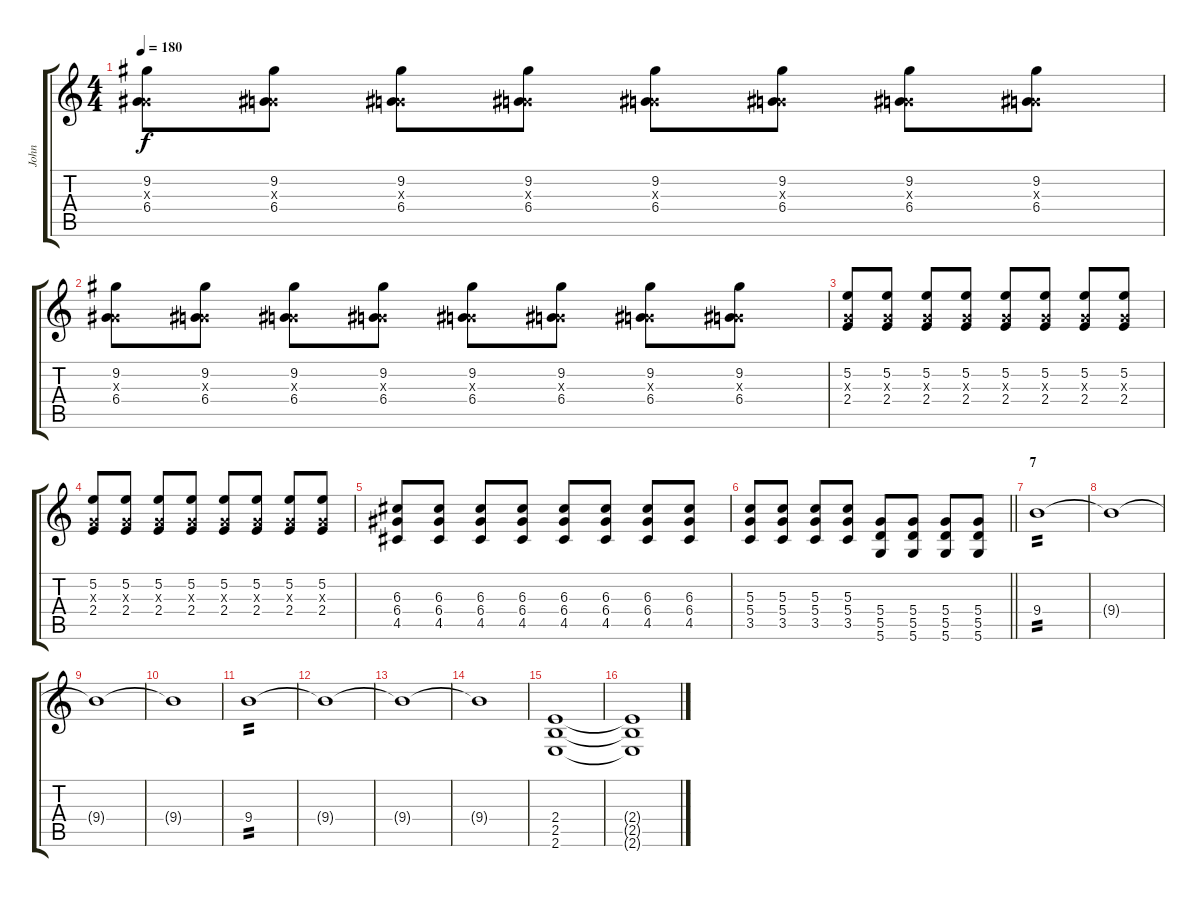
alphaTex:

\track ("John" "John") {instrument distortionguitar}
\staff {score tabs}
\tuning (E4 B3 G3 D3 A2 D2) {hide}
\ts (4 4)
\tempo 180
\clef g2
\ks c
(9.2 0.3{x} 6.4).8{dy f} (9.2 0.3{x} 6.4).8 (9.2 0.3{x} 6.4).8 (9.2 0.3{x} 6.4).8 (9.2 0.3{x} 6.4).8 (9.2 0.3{x} 6.4).8 (9.2 0.3{x} 6.4).8 (9.2 0.3{x} 6.4).8 |
(9.2 0.3{x} 6.4).8 (9.2 0.3{x} 6.4).8 (9.2 0.3{x} 6.4).8 (9.2 0.3{x} 6.4).8 (9.2 0.3{x} 6.4).8 (9.2 0.3{x} 6.4).8 (9.2 0.3{x} 6.4).8 (9.2 0.3{x} 6.4).8 |
(5.2 0.3{x} 2.4).8 (5.2 0.3{x} 2.4).8 (5.2 0.3{x} 2.4).8 (5.2 0.3{x} 2.4).8 (5.2 0.3{x} 2.4).8 (5.2 0.3{x} 2.4).8 (5.2 0.3{x} 2.4).8 (5.2 0.3{x} 2.4).8 |
(5.2 0.3{x} 2.4).8 (5.2 0.3{x} 2.4).8 (5.2 0.3{x} 2.4).8 (5.2 0.3{x} 2.4).8 (5.2 0.3{x} 2.4).8 (5.2 0.3{x} 2.4).8 (5.2 0.3{x} 2.4).8 (5.2 0.3{x} 2.4).8 |
(6.3 6.4 4.5).8 (6.3 6.4 4.5).8 (6.3 6.4 4.5).8 (6.3 6.4 4.5).8 (6.3 6.4 4.5).8 (6.3 6.4 4.5).8 (6.3 6.4 4.5).8 (6.3 6.4 4.5).8 |
\barLineRight lightlight
(5.3 5.4 3.5).8 (5.3 5.4 3.5).8 (5.3 5.4 3.5).8 (5.3 5.4 3.5).8 (5.4 5.5 5.6).8 (5.4 5.5 5.6).8 (5.4 5.5 5.6).8 (5.4 5.5 5.6).8 |
\section ("" "7")
9.4.1{tp 2} |
9.4{t}.1 |
9.4{t}.1 |
9.4{t}.1 |
9.4.1{tp 2} |
9.4{t}.1 |
9.4{t}.1 |
9.4{t}.1 |
(2.4 2.5 2.6).1 |
(2.4{t} 2.5{t} 2.6{t}).1
